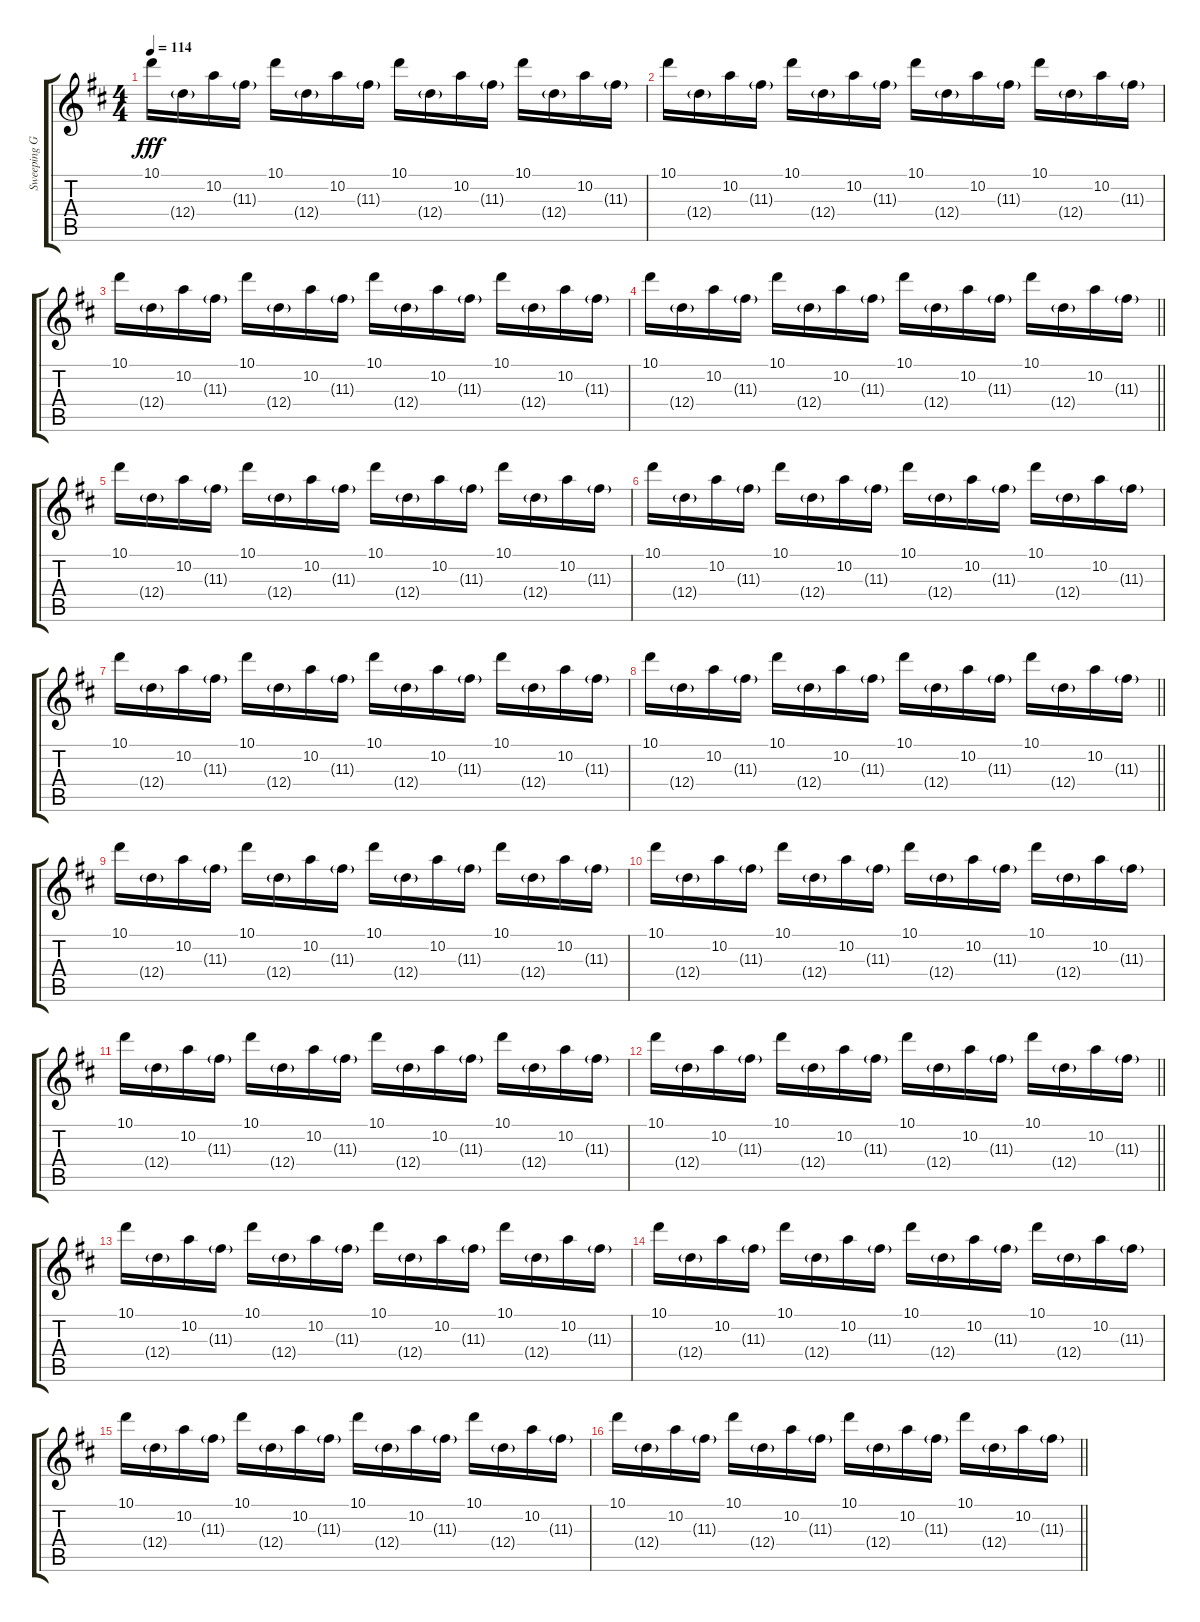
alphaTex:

\track ("Sweeping Guitar 1" "Sweeping G") {instrument distortionguitar}
\staff {score tabs}
\tuning (E4 B3 G3 D3 A2 E2) {hide}
\ts (4 4)
\tempo 114
\clef g2
\ks d
10.1.16{dy fff} 12.4{g}.16 10.2.16 11.3{g}.16 10.1.16 12.4{g}.16 10.2.16 11.3{g}.16 10.1.16 12.4{g}.16 10.2.16 11.3{g}.16 10.1.16 12.4{g}.16 10.2.16 11.3{g}.16 |
10.1.16 12.4{g}.16 10.2.16 11.3{g}.16 10.1.16 12.4{g}.16 10.2.16 11.3{g}.16 10.1.16 12.4{g}.16 10.2.16 11.3{g}.16 10.1.16 12.4{g}.16 10.2.16 11.3{g}.16 |
10.1.16 12.4{g}.16 10.2.16 11.3{g}.16 10.1.16 12.4{g}.16 10.2.16 11.3{g}.16 10.1.16 12.4{g}.16 10.2.16 11.3{g}.16 10.1.16 12.4{g}.16 10.2.16 11.3{g}.16 |
\barLineRight lightlight
10.1.16 12.4{g}.16 10.2.16 11.3{g}.16 10.1.16 12.4{g}.16 10.2.16 11.3{g}.16 10.1.16 12.4{g}.16 10.2.16 11.3{g}.16 10.1.16 12.4{g}.16 10.2.16 11.3{g}.16 |
10.1.16 12.4{g}.16 10.2.16 11.3{g}.16 10.1.16 12.4{g}.16 10.2.16 11.3{g}.16 10.1.16 12.4{g}.16 10.2.16 11.3{g}.16 10.1.16 12.4{g}.16 10.2.16 11.3{g}.16 |
10.1.16 12.4{g}.16 10.2.16 11.3{g}.16 10.1.16 12.4{g}.16 10.2.16 11.3{g}.16 10.1.16 12.4{g}.16 10.2.16 11.3{g}.16 10.1.16 12.4{g}.16 10.2.16 11.3{g}.16 |
10.1.16 12.4{g}.16 10.2.16 11.3{g}.16 10.1.16 12.4{g}.16 10.2.16 11.3{g}.16 10.1.16 12.4{g}.16 10.2.16 11.3{g}.16 10.1.16 12.4{g}.16 10.2.16 11.3{g}.16 |
\barLineRight lightlight
10.1.16 12.4{g}.16 10.2.16 11.3{g}.16 10.1.16 12.4{g}.16 10.2.16 11.3{g}.16 10.1.16 12.4{g}.16 10.2.16 11.3{g}.16 10.1.16 12.4{g}.16 10.2.16 11.3{g}.16 |
10.1.16 12.4{g}.16 10.2.16 11.3{g}.16 10.1.16 12.4{g}.16 10.2.16 11.3{g}.16 10.1.16 12.4{g}.16 10.2.16 11.3{g}.16 10.1.16 12.4{g}.16 10.2.16 11.3{g}.16 |
10.1.16 12.4{g}.16 10.2.16 11.3{g}.16 10.1.16 12.4{g}.16 10.2.16 11.3{g}.16 10.1.16 12.4{g}.16 10.2.16 11.3{g}.16 10.1.16 12.4{g}.16 10.2.16 11.3{g}.16 |
10.1.16 12.4{g}.16 10.2.16 11.3{g}.16 10.1.16 12.4{g}.16 10.2.16 11.3{g}.16 10.1.16 12.4{g}.16 10.2.16 11.3{g}.16 10.1.16 12.4{g}.16 10.2.16 11.3{g}.16 |
\barLineRight lightlight
10.1.16 12.4{g}.16 10.2.16 11.3{g}.16 10.1.16 12.4{g}.16 10.2.16 11.3{g}.16 10.1.16 12.4{g}.16 10.2.16 11.3{g}.16 10.1.16 12.4{g}.16 10.2.16 11.3{g}.16 |
10.1.16 12.4{g}.16 10.2.16 11.3{g}.16 10.1.16 12.4{g}.16 10.2.16 11.3{g}.16 10.1.16 12.4{g}.16 10.2.16 11.3{g}.16 10.1.16 12.4{g}.16 10.2.16 11.3{g}.16 |
10.1.16 12.4{g}.16 10.2.16 11.3{g}.16 10.1.16 12.4{g}.16 10.2.16 11.3{g}.16 10.1.16 12.4{g}.16 10.2.16 11.3{g}.16 10.1.16 12.4{g}.16 10.2.16 11.3{g}.16 |
10.1.16 12.4{g}.16 10.2.16 11.3{g}.16 10.1.16 12.4{g}.16 10.2.16 11.3{g}.16 10.1.16 12.4{g}.16 10.2.16 11.3{g}.16 10.1.16 12.4{g}.16 10.2.16 11.3{g}.16 |
\barLineRight lightlight
10.1.16 12.4{g}.16 10.2.16 11.3{g}.16 10.1.16 12.4{g}.16 10.2.16 11.3{g}.16 10.1.16 12.4{g}.16 10.2.16 11.3{g}.16 10.1.16 12.4{g}.16 10.2.16 11.3{g}.16
